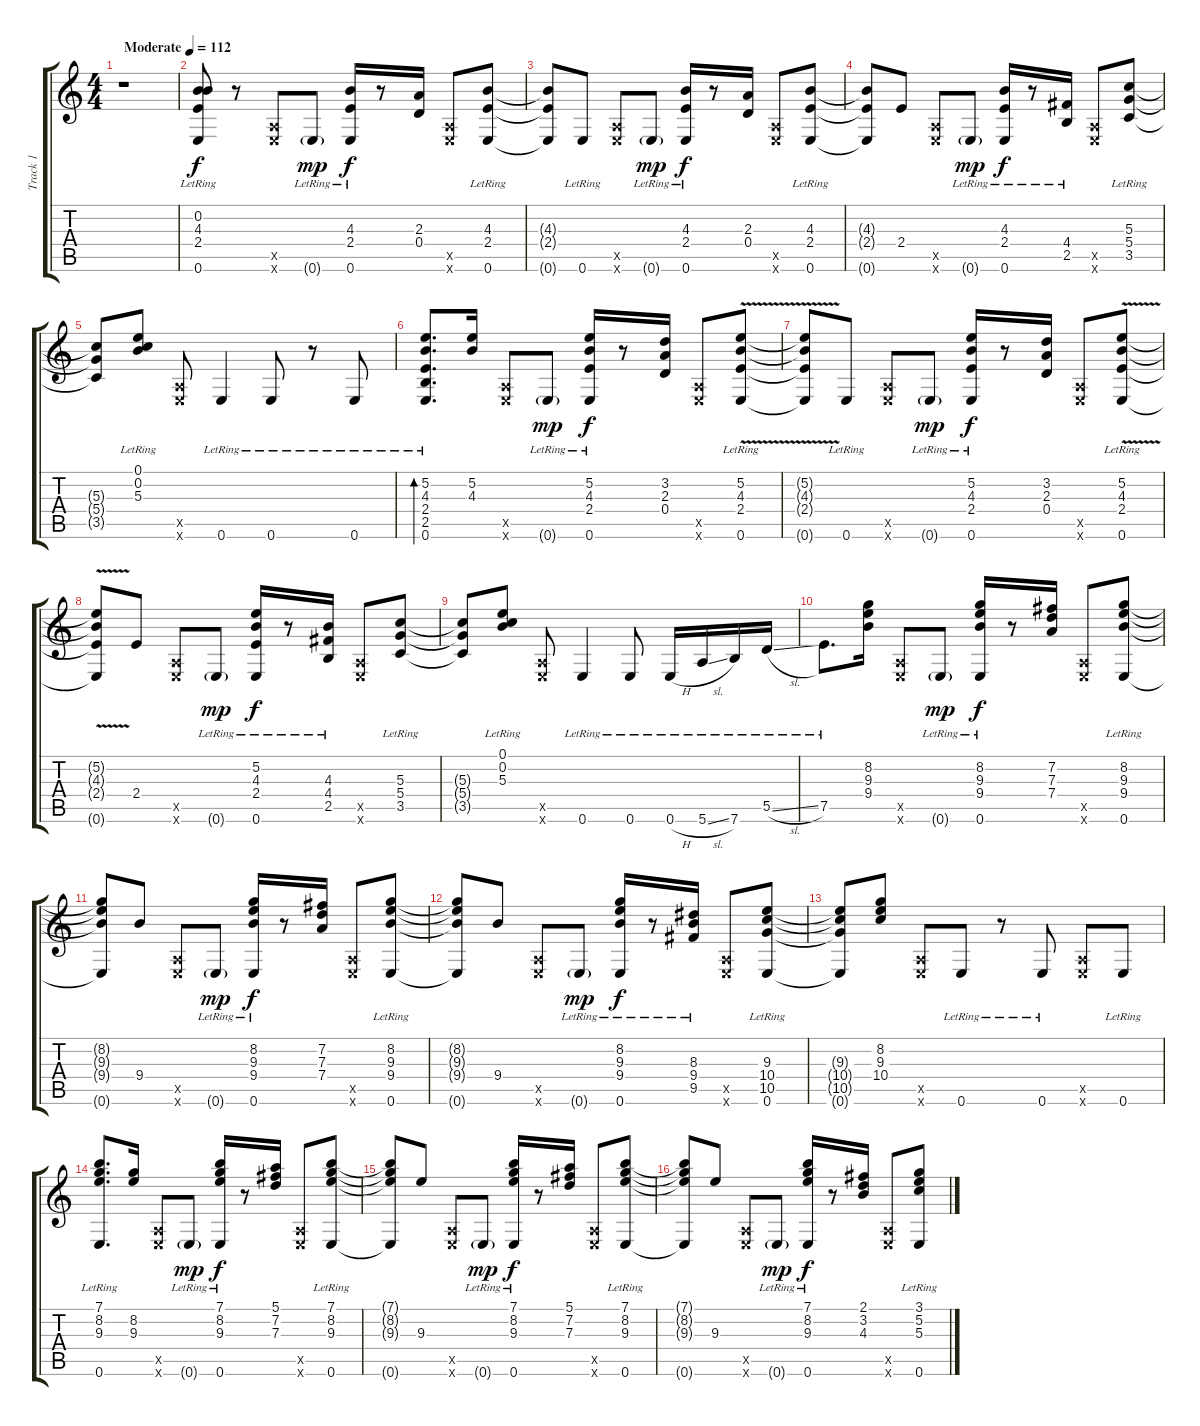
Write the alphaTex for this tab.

\track ("Track 1" "Track 1") {instrument acousticguitarsteel}
\staff {score tabs}
\tuning (E4 B3 G3 D3 A2 E2) {hide}
\ts (4 4)
\tempo (112 "Moderate")
\clef g2
\ks c
r.1{dy f instrument acousticguitarsteel} |
(0.2 4.3 2.4 0.6{lr}).8 r.8 (0.5{x} 0.6{x}).8 0.6{g lr}.8{dy mp} (4.3 2.4 0.6{lr}).16{dy f} r.8 (2.3 0.4).16 (0.5{x} 0.6{x}).8 (4.3 2.4 0.6{lr}).8 |
(4.3{t} 2.4{t} 0.6{t}).8 0.6{lr}.8 (0.5{x} 0.6{x}).8 0.6{g lr}.8{dy mp} (4.3 2.4 0.6{lr}).16{dy f} r.8 (2.3 0.4).16 (0.5{x} 0.6{x}).8 (4.3 2.4 0.6{lr}).8 |
(4.3{t} 2.4{t} 0.6{t}).8 2.4.8 (0.5{x} 0.6{x}).8 0.6{g lr}.8{dy mp} (4.3 2.4 0.6{lr}).16{dy f} r.8 (4.4 2.5{lr}).16 (0.5{x} 0.6{x}).8 (5.3 5.4 3.5{lr}).8 |
(5.3{t} 5.4{t} 3.5{t}).8 (0.1{lr} 0.2{lr} 5.3{lr}).8 (0.5{x} 0.6{x}).8 0.6{lr}.4 0.6{lr}.8 r.8 0.6{lr}.8 |
(5.2 4.3 2.4 2.5{lr} 0.6{lr}).8{d bd 120} (5.2 4.3).16 (0.5{x} 0.6{x}).8 0.6{g lr}.8{dy mp} (5.2 4.3 2.4 0.6{lr}).16{dy f} r.8 (3.2 2.3 0.4).16 (0.5{x} 0.6{x}).8 (5.2{v} 4.3{v} 2.4 0.6{lr}).8 |
(5.2{t} 4.3{t} 2.4{t} 0.6{t}).8 0.6{lr}.8 (0.5{x} 0.6{x}).8 0.6{g lr}.8{dy mp} (5.2 4.3 2.4 0.6{lr}).16{dy f} r.8 (3.2 2.3 0.4).16 (0.5{x} 0.6{x}).8 (5.2{v} 4.3{v} 2.4 0.6{lr}).8 |
(5.2{t} 4.3{t} 2.4{t} 0.6{t}).8 2.4.8 (0.5{x} 0.6{x}).8 0.6{g lr}.8{dy mp} (5.2 4.3 2.4 0.6{lr}).16{dy f} r.8 (4.3 4.4 2.5{lr}).16 (0.5{x} 0.6{x}).8 (5.3 5.4 3.5{lr}).8 |
(5.3{t} 5.4{t} 3.5{t}).8 (0.1{lr} 0.2{lr} 5.3{lr}).8 (0.5{x} 0.6{x}).8 0.6{lr}.4 0.6{lr}.8 0.6{h lr}.16 5.6{sl lr}.16 7.6{lr}.16 5.5{sl lr}.16 |
7.5{lr}.8{d} (8.2 9.3 9.4).16 (0.5{x} 0.6{x}).8 0.6{g lr}.8{dy mp} (8.2 9.3 9.4 0.6{lr}).16{dy f} r.8 (7.2 7.3 7.4).16 (0.5{x} 0.6{x}).8 (8.2 9.3 9.4 0.6{lr}).8 |
(8.2{t} 9.3{t} 9.4{t} 0.6{t}).8 9.4.8 (0.5{x} 0.6{x}).8 0.6{g lr}.8{dy mp} (8.2 9.3 9.4 0.6{lr}).16{dy f} r.8 (7.2 7.3 7.4).16 (0.5{x} 0.6{x}).8 (8.2 9.3 9.4 0.6{lr}).8 |
(8.2{t} 9.3{t} 9.4{t} 0.6{t}).8 9.4.8 (0.5{x} 0.6{x}).8 0.6{g lr}.8{dy mp} (8.2 9.3 9.4 0.6{lr}).16{dy f} r.8 (8.3 9.4 9.5{lr}).16 (0.5{x} 0.6{x}).8 (9.3 10.4 10.5{lr} 0.6{lr}).8 |
(9.3{t} 10.4{t} 10.5{t} 0.6{t}).8 (8.2 9.3 10.4).8 (0.5{x} 0.6{x}).8 0.6{lr}.8 r.8 0.6{lr}.8 (0.5{x} 0.6{x}).8 0.6{lr}.8 |
(7.1 8.2 9.3 0.6{lr}).8{d} (8.2 9.3).16 (0.5{x} 0.6{x}).8 0.6{g lr}.8{dy mp} (7.1 8.2 9.3 0.6{lr}).16{dy f} r.8 (5.1 7.2 7.3).16 (0.5{x} 0.6{x}).8 (7.1 8.2 9.3 0.6{lr}).8 |
(7.1{t} 8.2{t} 9.3{t} 0.6{t}).8 9.3.8 (0.5{x} 0.6{x}).8 0.6{g lr}.8{dy mp} (7.1 8.2 9.3 0.6{lr}).16{dy f} r.8 (5.1 7.2 7.3).16 (0.5{x} 0.6{x}).8 (7.1 8.2 9.3 0.6{lr}).8 |
(7.1{t} 8.2{t} 9.3{t} 0.6{t}).8 9.3.8 (0.5{x} 0.6{x}).8 0.6{g lr}.8{dy mp} (7.1 8.2 9.3 0.6{lr}).16{dy f} r.8 (2.1 3.2 4.3).16 (0.5{x} 0.6{x}).8 (3.1 5.2 5.3 0.6{lr}).8
